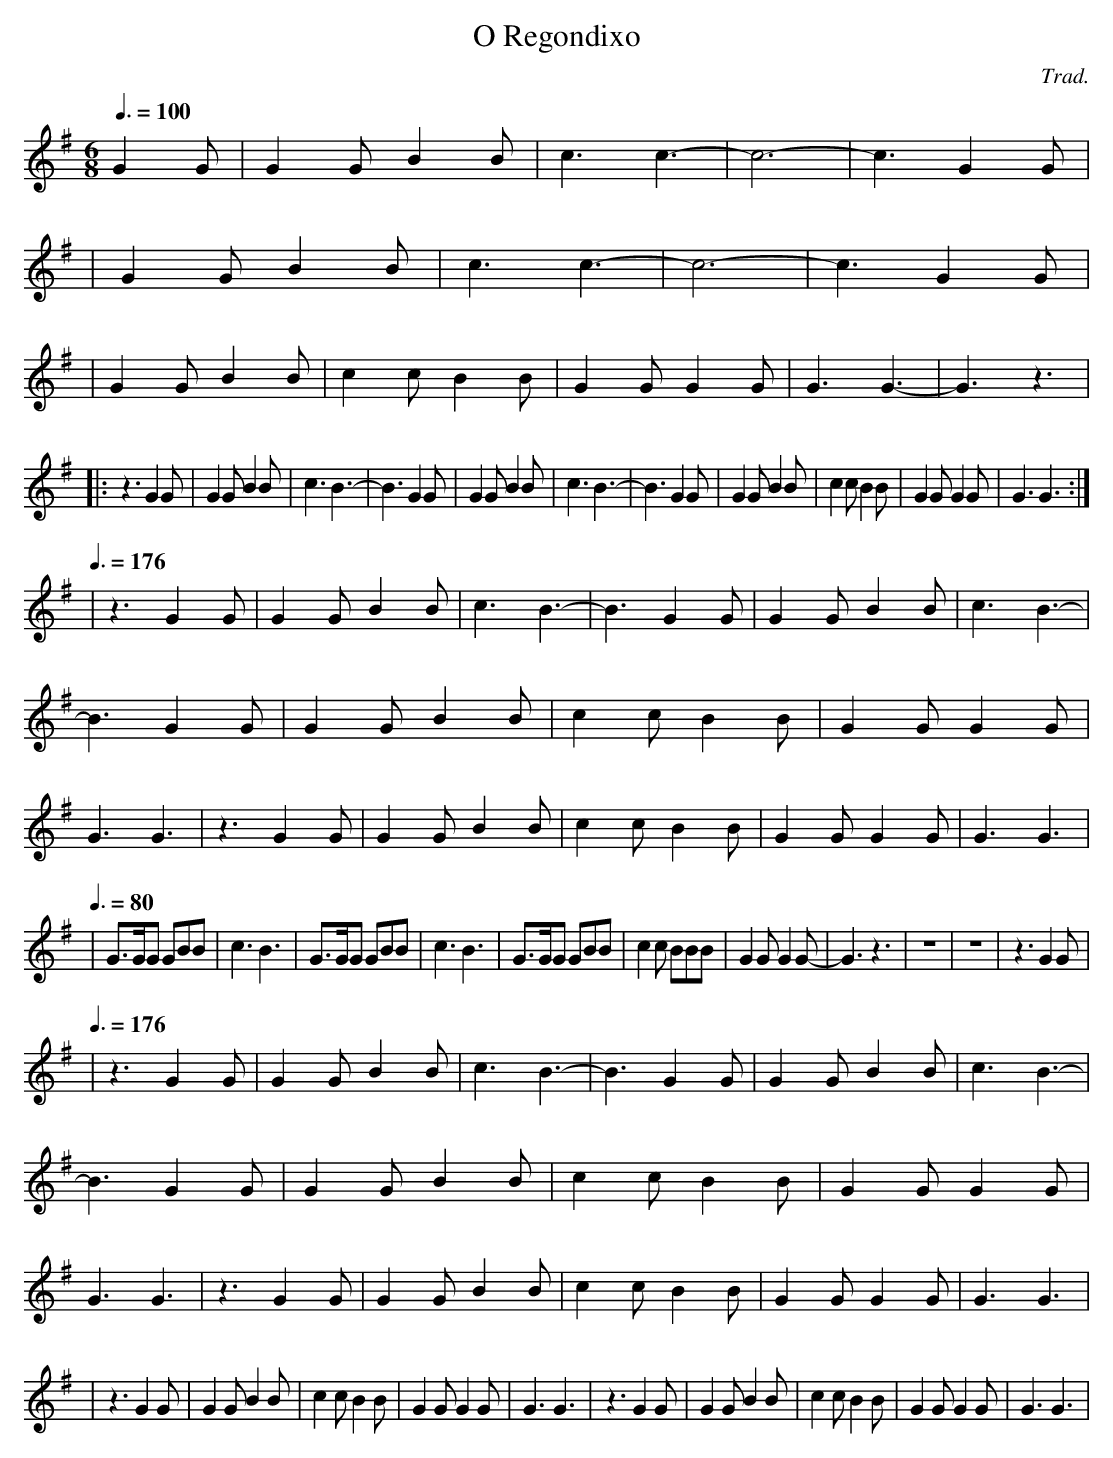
X:1
T:O Regondixo
C:Trad.
M:6/8
L:1/8
Q:3/8=100
K:G
G2 G|G2 G B2 B|c3 c3-|c6-|c3 G2 G|
|G2 G B2 B|c3 c3-|c6-|c3 G2 G|
|G2 G B2 B|c2 c B2 B|G2 G G2 G|G3 G3-|G3 z3|
|: z3 G2 G|G2 G B2 B|c3 B3-|B3 G2 G|G2 G B2 B|c3 B3-|B3 G2 G|G2 G B2 B|c2 c B2 B|G2 G G2 G|G3 G3 :|
Q:3/8=176
|z3 G2 G|G2 G B2 B|c3 B3-|B3 G2 G|G2 G B2 B|c3 B3-|B3 G2 G|G2 G B2 B|c2 c B2 B|G2 G G2 G|G3 G3|z3 G2 G|G2 G B2 B|c2 c B2 B|G2 G G2 G|G3 G3|
Q:3/8=80
|G3/2G/G GBB|c3 B3|G3/2G/G GBB|c3 B3|G3/2G/G GBB|c2 c BBB|G2 G G2 G-|G3 z3|z6|z6|z3 G2 G|
Q:3/8=176
|z3 G2 G|G2 G B2 B|c3 B3-|B3 G2 G|G2 G B2 B|c3 B3-|B3 G2 G|G2 G B2 B|c2 c B2 B|G2 G G2 G|G3 G3|z3 G2 G|G2 G B2 B|c2 c B2 B|G2 G G2 G|G3 G3|
|z3 G2 G|G2 G B2 B|c2 c B2 B|G2 G G2 G|G3 G3|z3 G2 G|G2 G B2 B|c2 c B2 B|G2 G G2 G|G3 G3|
